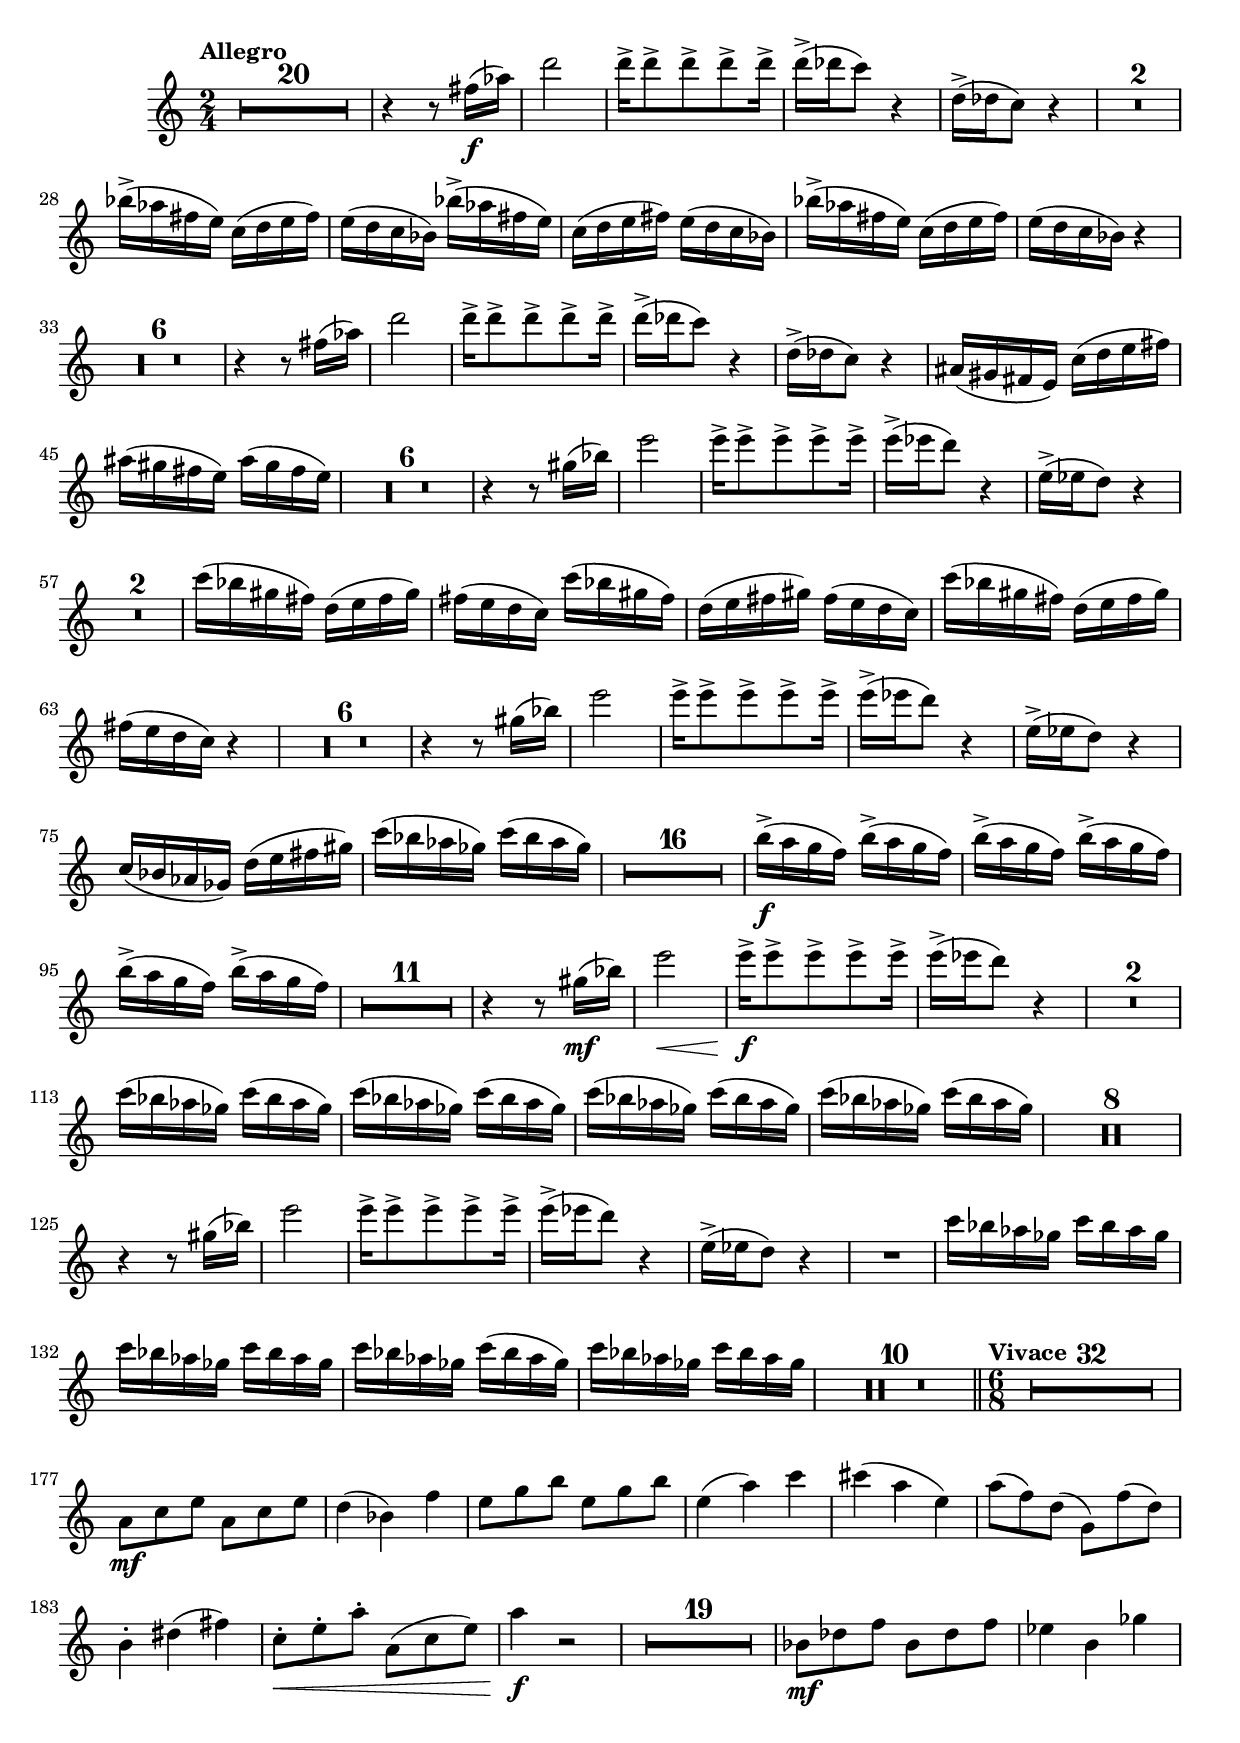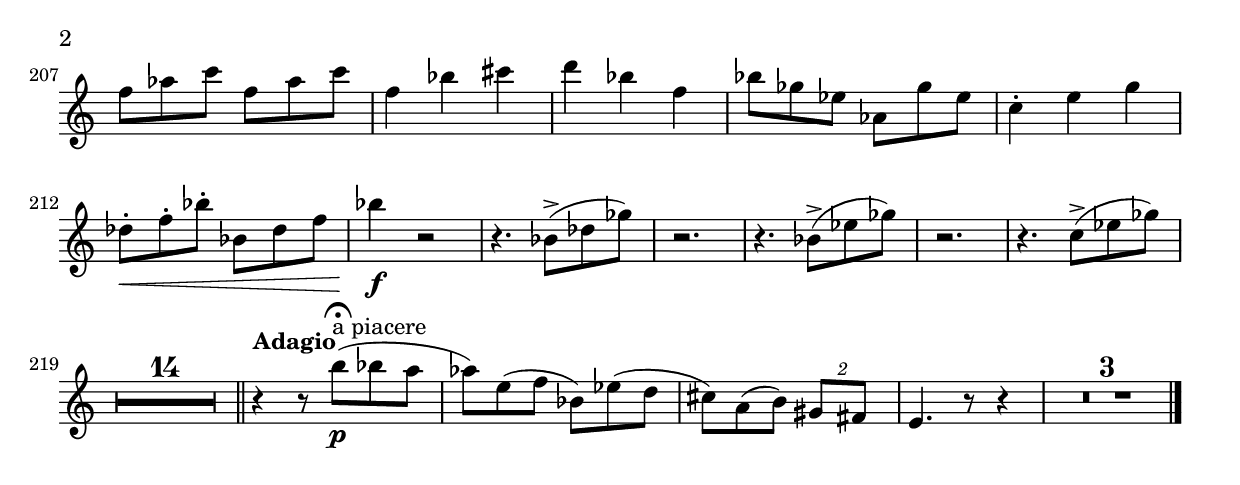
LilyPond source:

\version "2.12.0"
\score {  
    \relative c' {
    \compressFullBarRests
    \clef treble
    %staffkeysig
    \key c \major 
    %bartimesig: 
    \time 2/4 
    \tempo "Allegro" 
    R2 *20  | % 
    r4 r8 fis'16( \f aes)      | % 21
    d2      | % 22
    d16->  d8->  d->  d->  d16->       | % 23
    d-> ( des c8) r4      | % 24
    d,16-> ( des c8) r4      | % 25
    R2 *2  | % 
    bes'16-> ( aes fis e) c( d e fis)      | % 28
    e( d c bes) bes'-> ( aes fis e)      | % 29
    c( d e fis) e( d c bes)      | % 30
    bes'-> ( aes fis e) c( d e fis)      | % 31
    e( d c bes) r4      | % 32
    R2 *6  | % 
    r4 r8 fis'16( aes)      | % 39
    d2      | % 40
    d16->  d8->  d->  d->  d16->       | % 41
    d-> ( des c8) r4      | % 42
    d,16-> ( des c8) r4      | % 43
    ais16( gis fis e) c'( d e fis)      | % 44
    ais( gis fis e) ais( gis fis e)      | % 45
    R2 *6  | % 
    r4 r8 gis16( bes)      | % 52
    e2      | % 53
    e16->  e8->  e->  e->  e16->       | % 54
    e-> ( ees d8) r4      | % 55
    e,16-> ( ees d8) r4      | % 56
    R2 *2  | % 
    c'16( bes gis fis) d( e fis gis)      | % 59
    fis( e d c) c'( bes gis fis)      | % 60
    d( e fis gis) fis( e d c)      | % 61
    c'( bes gis fis) d( e fis gis)      | % 62
    fis( e d c) r4      | % 63
    R2 *6  | % 
    r4 r8 gis'16( bes)      | % 70
    e2      | % 71
    e16->  e8->  e->  e->  e16->       | % 72
    e-> ( ees d8) r4      | % 73
    e,16-> ( ees d8) r4      | % 74
    c16( bes aes ges) d'( e fis gis)      | % 75
    c( bes aes ges) c( bes aes ges)      | % 76
    R2 *16  | % 
    b16-> ( \f a g f) b-> ( a g f)      | % 93
    b-> ( a g f) b-> ( a g f)      | % 94
    b-> ( a g f) b-> ( a g f)      | % 95
    R2 *11  | % 
    r4 r8 gis16( \mf bes)      | % 107
    e2 \<      | % 108
    e16->  \! \f e8->  e->  e->  e16->       | % 109
    e-> ( ees d8) r4      | % 110
    R2 *2  | % 
    c16( bes aes ges) c( bes aes ges)      | % 113
    c( bes aes ges) c( bes aes ges)      | % 114
    c( bes aes ges) c( bes aes ges)      | % 115
    c( bes aes ges) c( bes aes ges)      | % 116
    R2 *8  | % 
    r4 r8 gis16( bes)      | % 125
    e2      | % 126
    e16->  e8->  e->  e->  e16->       | % 127
    e-> ( ees d8) r4      | % 128
    e,16-> ( ees d8) r4      | % 129
    R2  | % 
    c'16 bes aes ges c bes aes ges      | % 131
    c bes aes ges c bes aes ges      | % 132
    c bes aes ges c( bes aes ges)      | % 133
    c bes aes ges c bes aes ges      | % 134
    R2 *10    \bar "||"     | % 144
    %bartimesig: 
    \time 6/8 
    \tempo "Vivace"
    R2. *32     | % 145
    a,8 \mf c e a, c e      | % 177
    d4( bes) f'      | % 178
    e8 g b e, g b      | % 179
    e,4( a) c      | % 180
    cis( a e)      | % 181
    a8( f) d( g,) f'( d)      | % 182
    b4-.  dis( fis)      | % 183
    c8-.  \< e-.  a-.  a,( c e)      | % 184
    a4 \! \f r2      | % 185
    R2. *19     | % 186
    bes,8 \mf des f bes, des f      | % 205
    ees4 b ges'      | % 206
    f8 aes c f, aes c      | % 207
    f,4 bes cis      | % 208
    d bes f      | % 209
    bes8 ges ees aes, ges' ees      | % 210
    c4-.  e g      | % 211
    des8-.  \< f-.  bes-.  bes, des f      | % 212
    bes4 \! \f r2      | % 213
    r4. bes,8-> ( des ges)      | % 214
    r2.      | % 215
    r4. bes,8-> ( ees ges)      | % 216
    r2.      | % 217
    r4. c,8-> ( ees ges)      | % 218
    R2. *14 \bar "||"     | % 219
    \tempo "Adagio"
    r4 r8 b\fermata \p ( ^\markup {\upright  "a piacere"} bes a      | % 233
    aes) e( f bes,) ees( d      | % 234
    cis) a( b) \times 3/2{gis8 fis8  }      | % 235
    e4. r8 r4      | % 236
    R2. *3 \bar "|."     | % 237
  }% end of last bar in partorvoice
}%% end of score-block 
